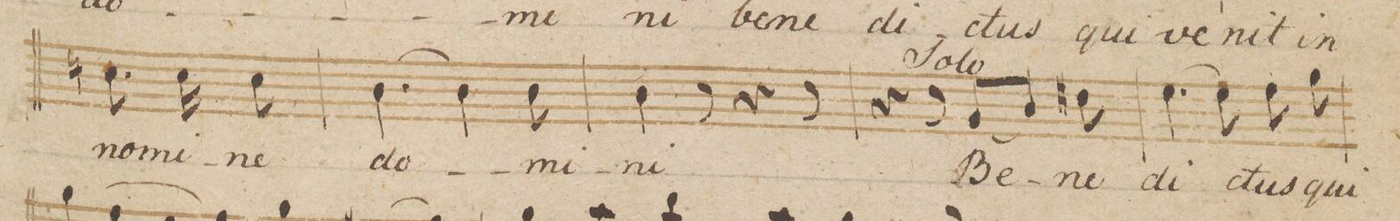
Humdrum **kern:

**kern	**text
*I"Basso.	*
*clefF4	*
*k[b-e-]	*
*M6/8	*
8.En\	no-
16E\	-mi-
8E\	-ne
=45	=45
[4.D\	do-
4D\]	.
8D\	-mi-
=46	=46
4D\	-ni
8r	.
4r	.
8r	.
=47	=47
4r	.
8r	.
(8BB-/L	Be-
8D/J)	.
8F#X\	-ne-
=48	=48
[4.G\	-di-
8G\]	.
8A\	-ctus
8B-\	qui
=49	=49
*-	*-
